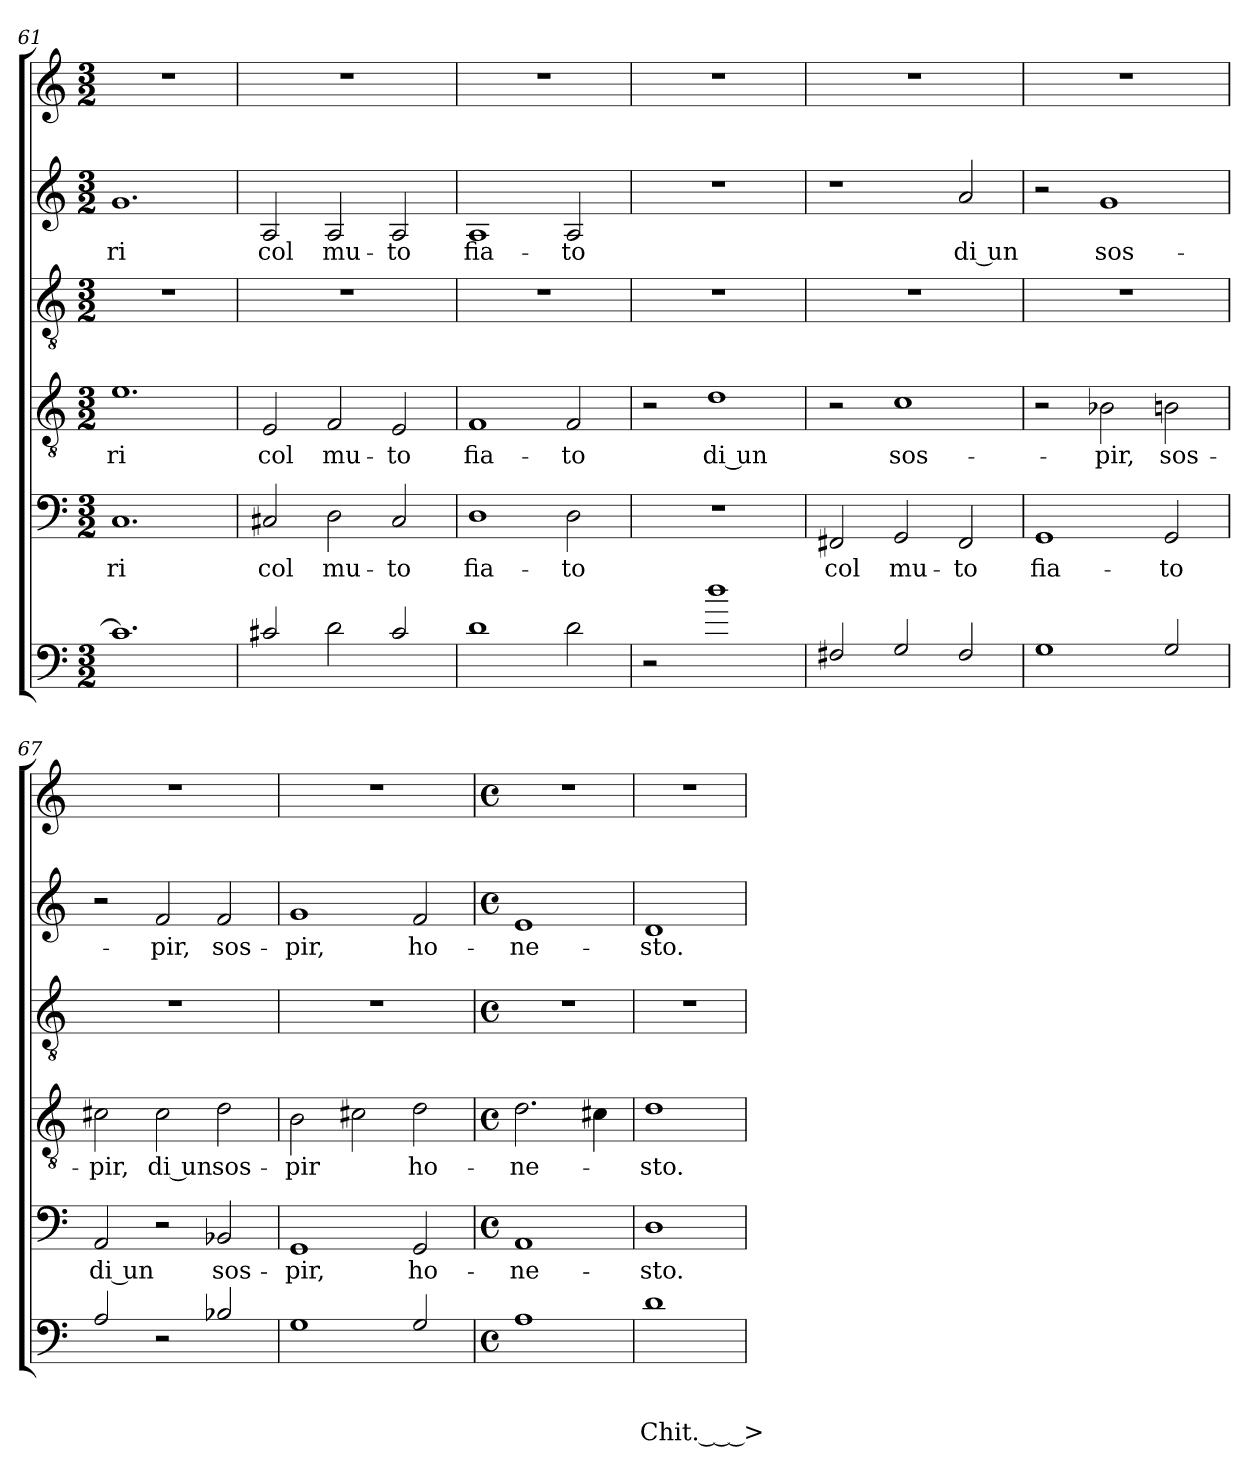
**kern	**text	**text	**text	**kern	**text	**kern	**text	**kern	**kern	**text	**kern
*part6	*part6	*part6	*part6	*part5	*part5	*part4	*part4	*part3	*part2	*part2	*part1
*staff6	*staff6	*staff6	*staff6	*staff5	*staff5	*staff4	*staff4	*staff3	*staff2	*staff2	*staff1
*clefF4	*	*	*	*clefF4	*	*clefGv2	*	*clefGv2	*clefG2	*	*clefG2
*ITrd8c14	*	*	*	*	*	*	*	*	*	*	*
*k[]	*	*	*	*k[]	*	*k[]	*	*k[]	*k[]	*	*k[]
*C:	*	*	*	*C:	*	*C:	*	*C:	*C:	*	*C:
*M3/2	*	*	*	*M3/2	*	*M3/2	*	*M3/2	*M3/2	*	*M3/2
=61	=61	=61	=61	=61	=61	=61	=61	=61	=61	=61	=61
!	!	!	!	!	!LO:LY:b	!	!LO:LY:b	!	!	!LO:LY:b	!
1.C]	.	.	.	1.C	-ri	1.e	-ri	1.r	1.g	-ri	1.r
!!LO:PB:g=z
=62	=62	=62	=62	=62	=62	=62	=62	=62	=62	=62	=62
!	!	!	!	!	!LO:LY:b	!	!LO:LY:b	!	!	!LO:LY:b	!
2C#X/	.	.	.	2C#X/	col	2E/	col	1.r	2A/	col	1.r
!	!	!	!	!	!LO:LY:b	!	!LO:LY:b	!	!	!LO:LY:b	!
2D\	.	.	.	2D\	mu-	2F/	mu-	.	2A/	mu-	.
!	!	!	!	!	!LO:LY:b	!	!LO:LY:b	!	!	!LO:LY:b	!
2C#/	.	.	.	2C#/	-to	2E/	-to	.	2A/	-to	.
=63	=63	=63	=63	=63	=63	=63	=63	=63	=63	=63	=63
!	!	!	!	!	!LO:LY:b	!	!LO:LY:b	!	!	!LO:LY:b	!
1D	.	.	.	1D	fia-	1F	fia-	1.r	1A	fia-	1.r
!	!	!	!	!	!LO:LY:b	!	!LO:LY:b	!	!	!LO:LY:b	!
2D\	.	.	.	2D\	-to	2F/	-to	.	2A/	-to	.
=64	=64	=64	=64	=64	=64	=64	=64	=64	=64	=64	=64
2r	.	.	.	1.r	.	2r	.	1.r	1.r	.	1.r
!	!	!	!	!	!	!	!LO:LY:b	!	!	!	!
1d	.	.	.	.	.	1d	di un	.	.	.	.
=65	=65	=65	=65	=65	=65	=65	=65	=65	=65	=65	=65
!	!	!	!	!	!LO:LY:b	!	!	!	!	!	!
2FF#X/	.	.	.	2FF#X/	col	2r	.	1.r	1r	.	1.r
!	!	!	!	!	!LO:LY:b	!	!LO:LY:b	!	!	!	!
2GG/	.	.	.	2GG/	mu-	1c	sos-	.	.	.	.
!	!	!	!	!	!LO:LY:b	!	!	!	!	!LO:LY:b	!
2FF#/	.	.	.	2FF#/	-to	.	.	.	2a/	di un	.
=66	=66	=66	=66	=66	=66	=66	=66	=66	=66	=66	=66
!	!	!	!	!	!LO:LY:b	!	!	!	!	!	!
1GG	.	.	.	1GG	fia-	2r	.	1.r	2r	.	1.r
!	!	!	!	!	!	!	!LO:LY:b	!	!	!LO:LY:b	!
.	.	.	.	.	.	2B-X\	-pir,	.	1g	sos-	.
!	!	!	!	!	!LO:LY:b	!	!LO:LY:b	!	!	!	!
2GG/	.	.	.	2GG/	-to	2Bn\	sos-	.	.	.	.
=67	=67	=67	=67	=67	=67	=67	=67	=67	=67	=67	=67
!	!	!	!	!	!LO:LY:b	!	!LO:LY:b	!	!	!	!
2AA/	.	.	.	2AA/	di un	2c#X\	-pir,	1.r	2r	.	1.r
!	!	!	!	!	!	!	!LO:LY:b	!	!	!LO:LY:b	!
2r	.	.	.	2r	.	2c#\	di un	.	2f/	-pir,	.
!	!	!	!	!	!LO:LY:b	!	!LO:LY:b	!	!	!LO:LY:b	!
2BB-X/	.	.	.	2BB-X/	sos-	2d\	sos-	.	2f/	sos-	.
=68	=68	=68	=68	=68	=68	=68	=68	=68	=68	=68	=68
!	!	!	!	!	!LO:LY:b	!	!LO:LY:b	!	!	!LO:LY:b	!
1GG	.	.	.	1GG	-pir,	2B\	-pir	1.r	1g	-pir,	1.r
.	.	.	.	.	.	2c#X\	.	.	.	.	.
!	!	!	!	!	!LO:LY:b	!	!LO:LY:b	!	!	!LO:LY:b	!
2GG/	.	.	.	2GG/	ho-	2d\	ho-	.	2f/	ho-	.
!!LO:LB:g=z
=69!	=69!	=69!	=69!	=69!	=69!	=69!	=69!	=69!	=69!	=69!	=69!
*M4/4	*	*	*	*M4/4	*	*M4/4	*	*M4/4	*M4/4	*	*M4/4
*met(c)	*	*	*	*met(c)	*	*met(c)	*	*met(c)	*met(c)	*	*met(c)
!	!	!	!	!	!LO:LY:b	!	!LO:LY:b	!	!	!LO:LY:b	!
1AA	.	.	.	1AA	-ne-	2.d\	-ne-	1r	1e	-ne-	1r
.	.	.	.	.	.	4c#X\	.	.	.	.	.
=70	=70	=70	=70	=70	=70	=70	=70	=70	=70	=70	=70
!	!	!	!LO:LY:b	!	!LO:LY:b	!	!LO:LY:b	!	!	!LO:LY:b	!
1D	.	.	Chit.___>	1D	-sto.	1d	-sto.	1r	1d	-sto.	1r
=	=	=	=	=	=	=	=	=	=	=	=
*-	*-	*-	*-	*-	*-	*-	*-	*-	*-	*-	*-
